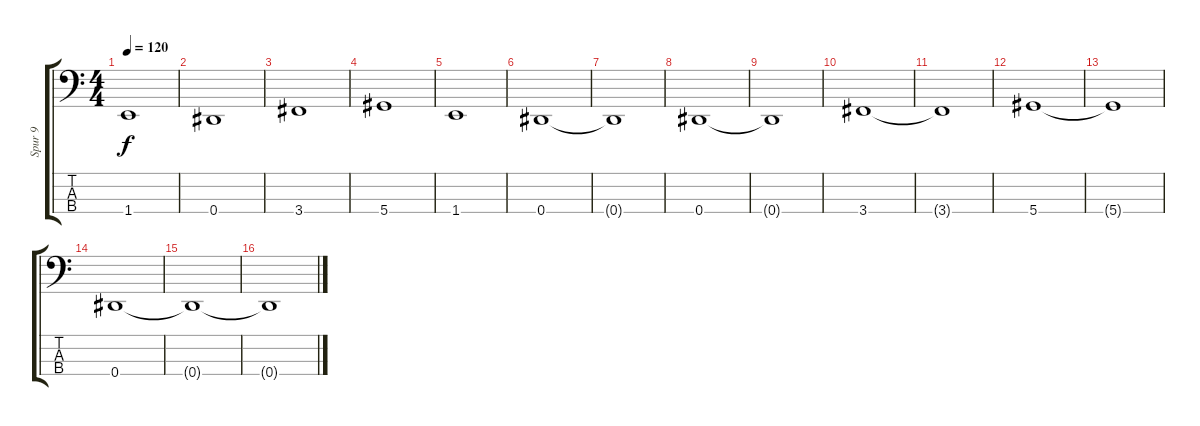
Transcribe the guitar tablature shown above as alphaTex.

\track ("Spur 9" "Spur 9") {instrument fretlessbass}
\staff {score tabs}
\tuning (Gb2 Db2 Ab1 Eb1) {hide}
\ts (4 4)
\tempo 120
\clef f4
\ks c
1.4.1{dy f} |
0.4.1 |
3.4.1 |
5.4.1 |
1.4.1 |
0.4.1 |
0.4{t}.1 |
0.4.1 |
0.4{t}.1 |
3.4.1 |
3.4{t}.1 |
5.4.1 |
5.4{t}.1 |
0.4.1 |
0.4{t}.1 |
0.4{t}.1
